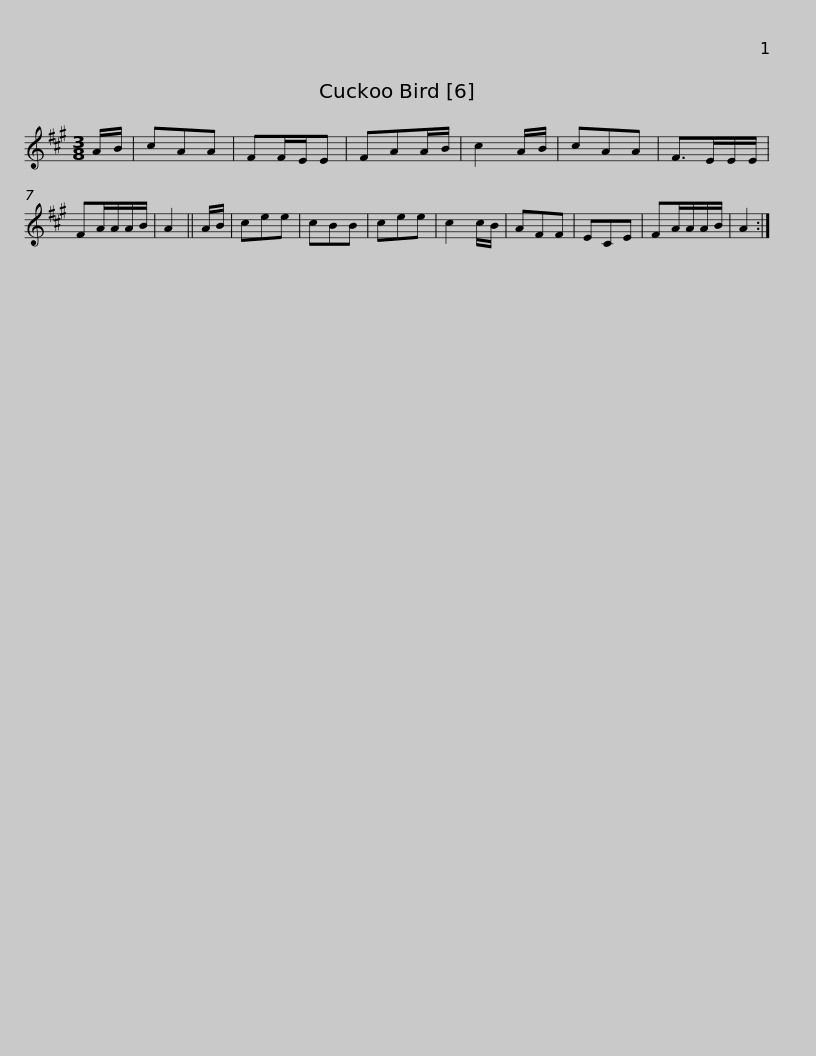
X:1
L:1/8
M:3/8
I:linebreak $
K:A
V:1 treble
V:1
 A/B/ | cAA | FF/E/E | FAA/B/ | c2 A/B/ | %5
 cAA | F>EE/E/ | FA/A/A/B/ | A2 || A/B/ | %10
 cee | cBB | cee |$ c2 c/B/ | AFF | %15
 ECE | FA/A/A/B/ | A2 :| %18
